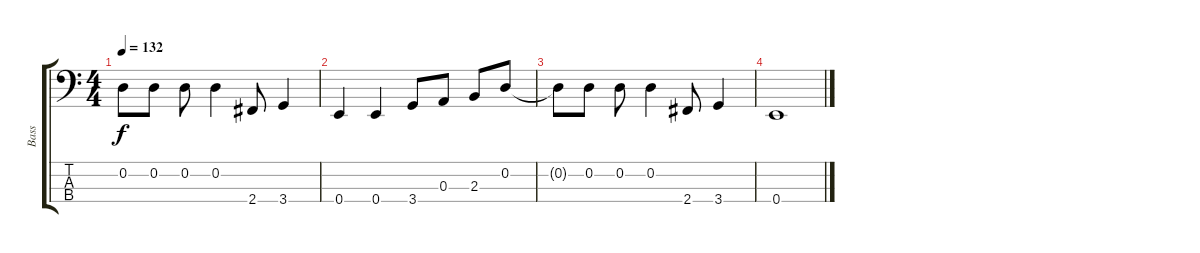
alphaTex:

\track ("Bass" "Bass") {instrument electricbasspick}
\staff {score tabs}
\tuning (G2 D2 A1 E1) {hide}
\ts (4 4)
\tempo 132
\clef f4
\ks c
0.2{t}.8{dy f} 0.2.8 0.2.8 0.2.4 2.4.8 3.4.4 |
0.4.4 0.4.4 3.4.8 0.3.8 2.3.8 0.2.8 |
0.2{t}.8 0.2.8 0.2.8 0.2.4 2.4.8 3.4.4 |
0.4.1
